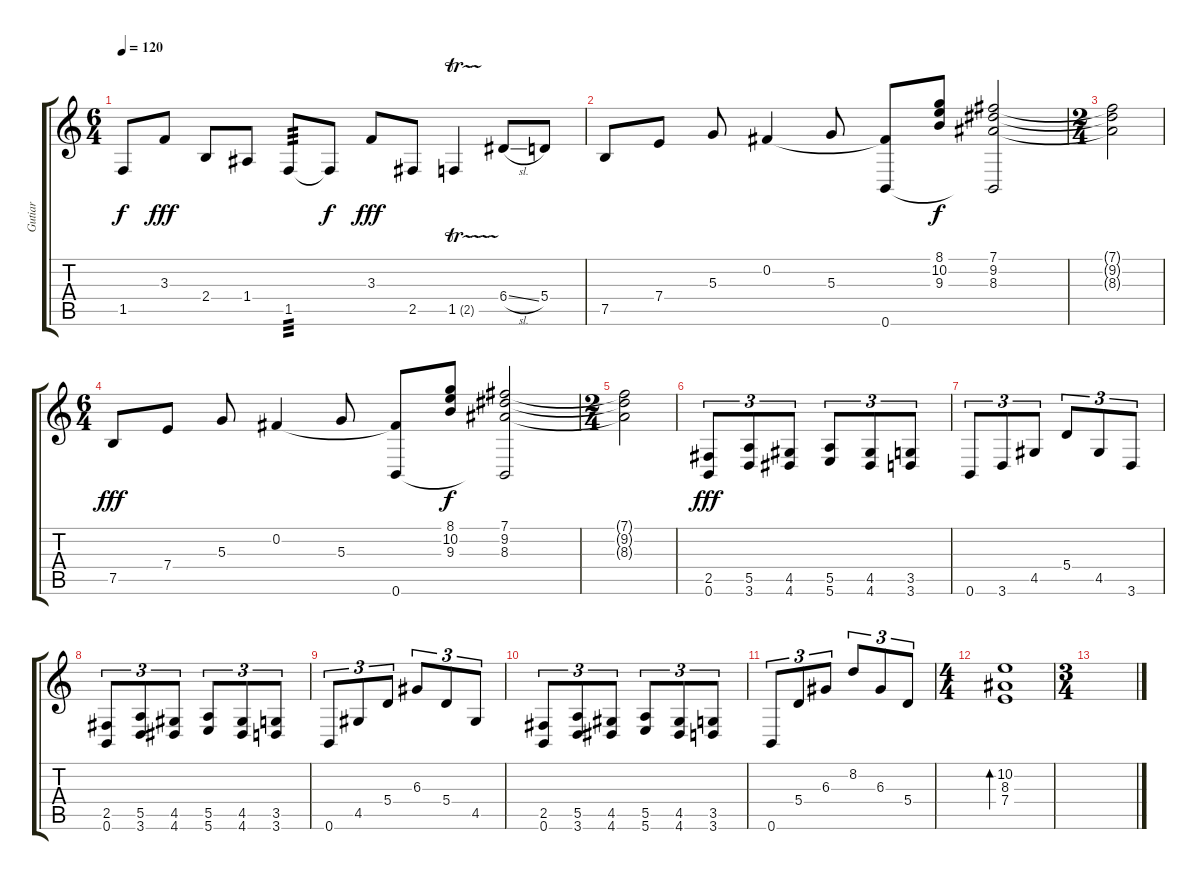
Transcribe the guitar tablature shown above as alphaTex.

\track ("Gutiar" "Gutiar") {instrument distortionguitar}
\staff {score tabs}
\tuning (B3 Gb3 D3 A2 E2 B1) {hide}
\ts (6 4)
\tempo 120
\clef g2
\ks c
1.5.8{dy f} 3.3.8{dy fff} 2.4.8 1.4.8 1.5.8{tp 3} 1.5{t}.8{dy f} 3.3.8{dy fff} 2.5.8 1.5{tr (2 16)}.4 6.4{sl}.8 5.4.8 |
7.5.8 7.4.8 5.3.8 0.2.4 5.3.8 (0.2{t} 0.6).8 (8.1 10.2 9.3).8{dy f} (7.1 9.2 8.3 0.6{t}).2 |
\ts (2 4)
(7.1{t} 9.2{t} 8.3{t}).2 |
\ts (6 4)
7.5.8{dy fff} 7.4.8 5.3.8 0.2.4 5.3.8 (0.2{t} 0.6).8 (8.1 10.2 9.3).8{dy f} (7.1 9.2 8.3 0.6{t}).2 |
\ts (2 4)
(7.1{t} 9.2{t} 8.3{t}).2 |
(2.5 0.6).8{tu (3 2) dy fff} (5.5 3.6).8{tu (3 2)} (4.5 4.6).8{tu (3 2)} (5.5 5.6).8{tu (3 2)} (4.5 4.6).8{tu (3 2)} (3.5 3.6).8{tu (3 2)} |
0.6.8{tu (3 2)} 3.6.8{tu (3 2)} 4.5.8{tu (3 2)} 5.4.8{tu (3 2)} 4.5.8{tu (3 2)} 3.6.8{tu (3 2)} |
(2.5 0.6).8{tu (3 2)} (5.5 3.6).8{tu (3 2)} (4.5 4.6).8{tu (3 2)} (5.5 5.6).8{tu (3 2)} (4.5 4.6).8{tu (3 2)} (3.5 3.6).8{tu (3 2)} |
0.6.8{tu (3 2)} 4.5.8{tu (3 2)} 5.4.8{tu (3 2)} 6.3.8{tu (3 2)} 5.4.8{tu (3 2)} 4.5.8{tu (3 2)} |
(2.5 0.6).8{tu (3 2)} (5.5 3.6).8{tu (3 2)} (4.5 4.6).8{tu (3 2)} (5.5 5.6).8{tu (3 2)} (4.5 4.6).8{tu (3 2)} (3.5 3.6).8{tu (3 2)} |
0.6.8{tu (3 2)} 5.4.8{tu (3 2)} 6.3.8{tu (3 2)} 8.2.8{tu (3 2)} 6.3.8{tu (3 2)} 5.4.8{tu (3 2)} |
\ts (4 4)
(10.2 8.3 7.4).1{bd 480} |
\ts (3 4)
